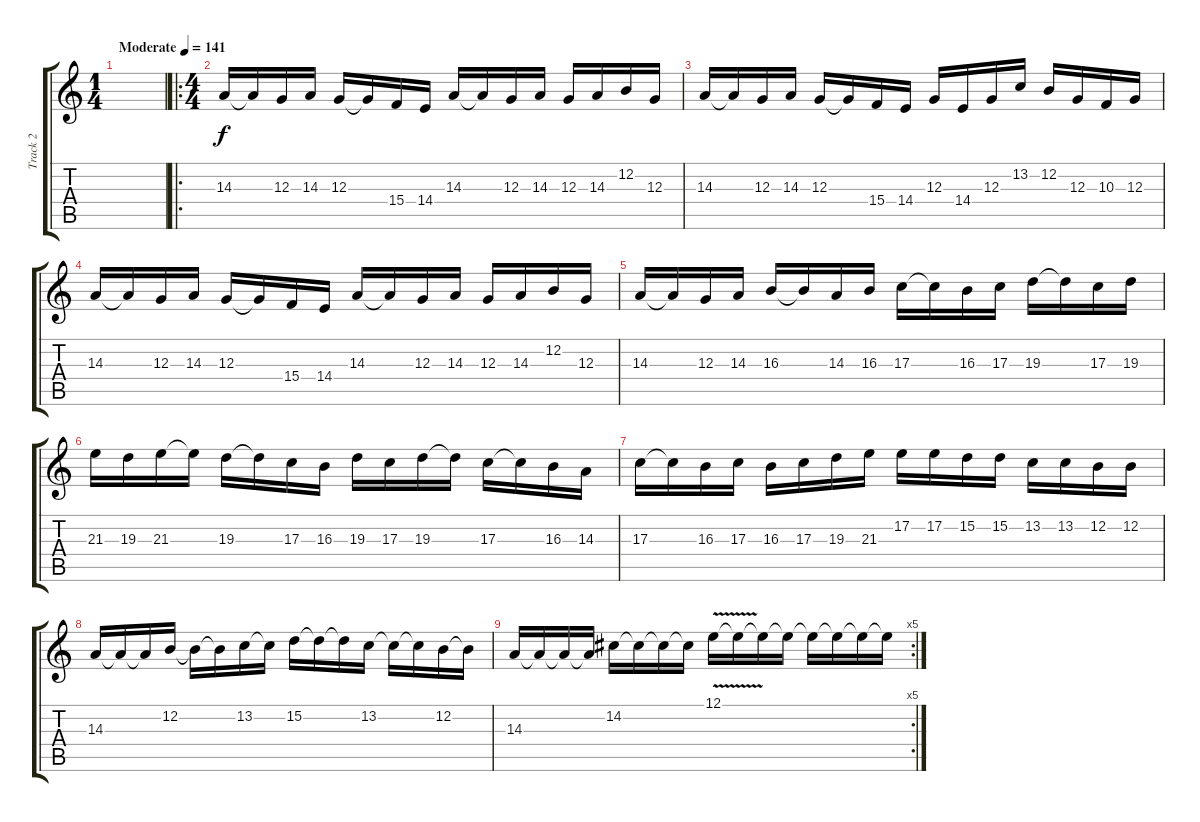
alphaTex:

\track ("Track 2" "Track 2") {instrument lead5charang}
\staff {score tabs}
\tuning (E4 B3 G3 D3 A2 E2) {hide}
\ts (1 4)
\tempo (141 "Moderate")
\clef g2
\ks c
|
\ro
\ts (4 4)
14.3.16 14.3{t}.16 12.3.16 14.3.16 12.3.16 12.3{t}.16 15.4.16 14.4.16 14.3.16 14.3{t}.16 12.3.16 14.3.16 12.3.16 14.3.16 12.2.16 12.3.16 |
14.3.16 14.3{t}.16 12.3.16 14.3.16 12.3.16 12.3{t}.16 15.4.16 14.4.16 12.3.16 14.4.16 12.3.16 13.2.16 12.2.16 12.3.16 10.3.16 12.3.16 |
14.3.16 14.3{t}.16 12.3.16 14.3.16 12.3.16 12.3{t}.16 15.4.16 14.4.16 14.3.16 14.3{t}.16 12.3.16 14.3.16 12.3.16 14.3.16 12.2.16 12.3.16 |
14.3.16 14.3{t}.16 12.3.16 14.3.16 16.3.16 16.3{t}.16 14.3.16 16.3.16 17.3.16 17.3{t}.16 16.3.16 17.3.16 19.3.16 19.3{t}.16 17.3.16 19.3.16 |
21.3.16 19.3.16 21.3.16 21.3{t}.16 19.3.16 19.3{t}.16 17.3.16 16.3.16 19.3.16 17.3.16 19.3.16 19.3{t}.16 17.3.16 17.3{t}.16 16.3.16 14.3.16 |
17.3.16 17.3{t}.16 16.3.16 17.3.16 16.3.16 17.3.16 19.3.16 21.3.16 17.2.16 17.2.16 15.2.16 15.2.16 13.2.16 13.2.16 12.2.16 12.2.16 |
14.3.16 14.3{t}.16 14.3{t}.16 12.2.16 12.2{t}.16 12.2{t}.16 13.2.16 13.2{t}.16 15.2.16 15.2{t}.16 15.2{t}.16 13.2.16 13.2{t}.16 13.2{t}.16 12.2.16 12.2{t}.16 |
\rc 5
14.3.16 14.3{t}.16 14.3{t}.16 14.3{t}.16 14.2.16 14.2{t}.16 14.2{t}.16 14.2{t}.16 12.1{v}.16 12.1{t}.16 12.1{t}.16 12.1{t}.16 12.1{t}.16 12.1{t}.16 12.1{t}.16 12.1{t}.16
